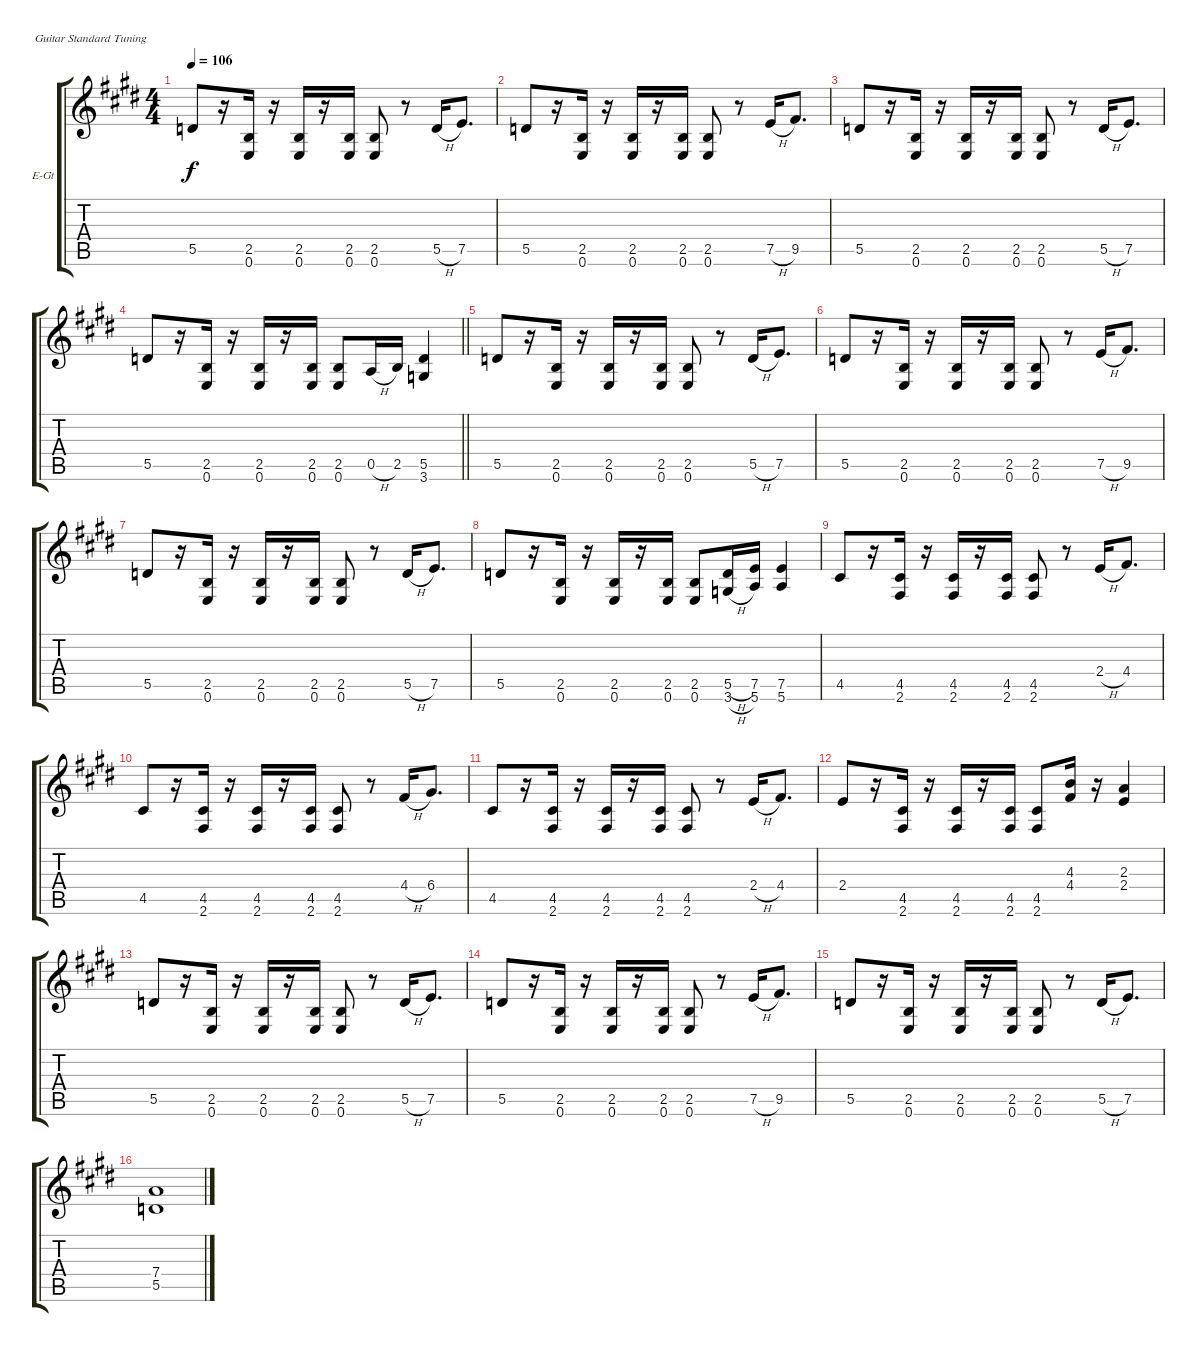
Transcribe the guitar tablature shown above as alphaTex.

\bracketExtendMode groupsimilarinstruments
\firstSystemTrackNameOrientation horizontal
\otherSystemsTrackNameOrientation horizontal
\track ("Gtr.2" "E-Gt") {instrument overdrivenguitar}
\staff {score tabs}
\tuning (E4 B3 G3 D3 A2 E2)
\ts (4 4)
\beaming (8 2 2 2 2)
\tempo 106
\clef g2
\scale
1.06936
\ks e
5.5.8{dy f instrument overdrivenguitar} r.16 (2.5 0.6).16 r.16 (2.5 0.6).16 r.16 (2.5 0.6).16 (2.5 0.6).8 r.8 5.5{h}.16 7.5.8{d} |
\scale
0.930643 5.5.8 r.16 (2.5 0.6).16 r.16 (2.5 0.6).16 r.16 (2.5 0.6).16 (2.5 0.6).8 r.8 7.5{h}.16 9.5.8{d} |
\scale
1.03909 5.5.8 r.16 (2.5 0.6).16 r.16 (2.5 0.6).16 r.16 (2.5 0.6).16 (2.5 0.6).8 r.8 5.5{h}.16 7.5.8{d} |
\scale
0.960908
\barLineRight lightlight
5.5.8 r.16 (2.5 0.6).16 r.16 (2.5 0.6).16 r.16 (2.5 0.6).16 (2.5 0.6).8 0.5{h}.16 2.5.16 (5.5 3.6).4 |
\scale
1.03909 5.5.8 r.16 (2.5 0.6).16 r.16 (2.5 0.6).16 r.16 (2.5 0.6).16 (2.5 0.6).8 r.8 5.5{h}.16 7.5.8{d} |
\scale
0.960908 5.5.8 r.16 (2.5 0.6).16 r.16 (2.5 0.6).16 r.16 (2.5 0.6).16 (2.5 0.6).8 r.8 7.5{h}.16 9.5.8{d} |
\scale
1.03909 5.5.8 r.16 (2.5 0.6).16 r.16 (2.5 0.6).16 r.16 (2.5 0.6).16 (2.5 0.6).8 r.8 5.5{h}.16 7.5.8{d} |
\scale
0.960908 5.5.8 r.16 (2.5 0.6).16 r.16 (2.5 0.6).16 r.16 (2.5 0.6).16 (2.5 0.6).8 (5.5{h} 3.6{h}).16 (7.5 5.6).16 (7.5 5.6).4 |
\scale
1.03909 4.5.8 r.16 (4.5 2.6).16 r.16 (4.5 2.6).16 r.16 (4.5 2.6).16 (4.5 2.6).8 r.8 2.4{h}.16 4.4.8{d} |
\scale
0.960908 4.5.8 r.16 (4.5 2.6).16 r.16 (4.5 2.6).16 r.16 (4.5 2.6).16 (4.5 2.6).8 r.8 4.4{h}.16 6.4.8{d} |
\scale
1.03909 4.5.8 r.16 (4.5 2.6).16 r.16 (4.5 2.6).16 r.16 (4.5 2.6).16 (4.5 2.6).8 r.8 2.4{h}.16 4.4.8{d} |
\scale
0.960908 2.4.8 r.16 (4.5 2.6).16 r.16 (4.5 2.6).16 r.16 (4.5 2.6).16 (4.5 2.6).8 (4.3 4.4).16 r.16 (2.3 2.4).4 |
\scale
1.03909 5.5.8 r.16 (2.5 0.6).16 r.16 (2.5 0.6).16 r.16 (2.5 0.6).16 (2.5 0.6).8 r.8 5.5{h}.16 7.5.8{d} |
\scale
0.960908 5.5.8 r.16 (2.5 0.6).16 r.16 (2.5 0.6).16 r.16 (2.5 0.6).16 (2.5 0.6).8 r.8 7.5{h}.16 9.5.8{d} |
\scale
1.03909 5.5.8 r.16 (2.5 0.6).16 r.16 (2.5 0.6).16 r.16 (2.5 0.6).16 (2.5 0.6).8 r.8 5.5{h}.16 7.5.8{d} |
\scale
0.960908 (7.4 5.5).1
